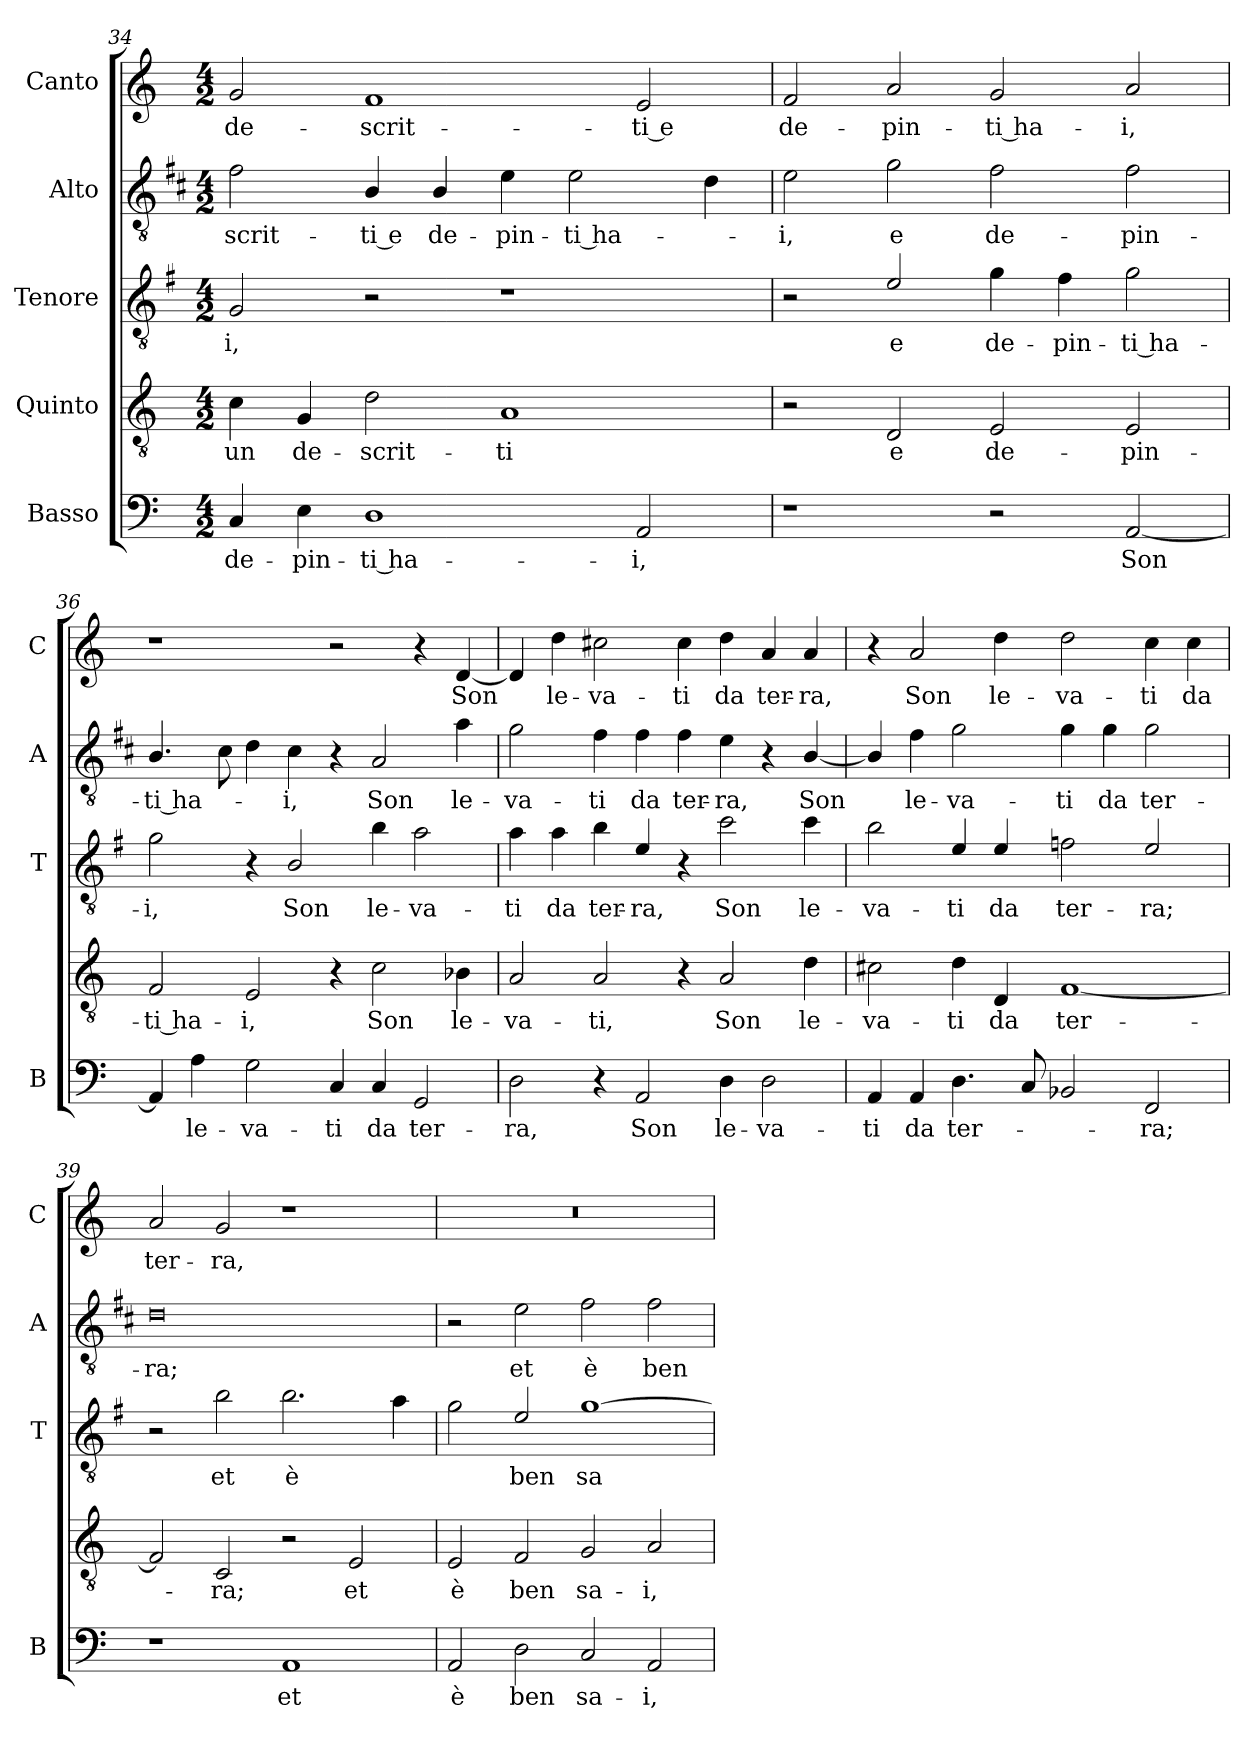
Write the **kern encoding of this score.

**kern	**text	**kern	**text	**kern	**text	**kern	**text	**kern	**text
*part5	*part5	*part4	*part4	*part3	*part3	*part2	*part2	*part1	*part1
*staff5	*staff5	*staff4	*staff4	*staff3	*staff3	*staff2	*staff2	*staff1	*staff1
*I"Basso	*	*I"Quinto	*	*I"Tenore	*	*I"Alto	*	*I"Canto	*
*I'B	*	*	*	*I'T	*	*I'A	*	*I'C	*
*clefF4	*	*clefGv2	*	*clefGv2	*	*clefGv2	*	*clefG2	*
*	*	*	*	*ITrd4c7	*	*ITrd1c2	*	*	*
*k[]	*	*k[]	*	*k[]	*	*k[]	*	*k[]	*
*C:	*	*C:	*	*C:	*	*C:	*	*C:	*
*M4/2	*	*M4/2	*	*M4/2	*	*M4/2	*	*M4/2	*
=34	=34	=34	=34	=34	=34	=34	=34	=34	=34
!	!LO:LY:b	!	!LO:LY:b	!	!LO:LY:b	!	!LO:LY:b	!	!LO:LY:b
4C/	de-	4c\	un	2C/	-i,	2e\	-scrit-	2g/	de-
!	!LO:LY:b	!	!LO:LY:b	!	!	!	!	!	!
4E\	-pin-	4G/	de-	.	.	.	.	.	.
!	!LO:LY:b	!	!LO:LY:b	!	!	!	!LO:LY:b	!	!LO:LY:b
1D	-ti ha-	2d\	-scrit-	2r	.	4A/	-ti e	1f	-scrit-
!	!	!	!	!	!	!	!LO:LY:b	!	!
.	.	.	.	.	.	4A/	de-	.	.
!	!	!	!LO:LY:b	!	!	!	!LO:LY:b	!	!
.	.	1A	-ti	1r	.	4d\	-pin-	.	.
!	!	!	!	!	!	!	!LO:LY:b	!	!
.	.	.	.	.	.	2d\	-ti ha-	.	.
!	!LO:LY:b	!	!	!	!	!	!	!	!LO:LY:b
2AA/	-i,	.	.	.	.	.	.	2e/	-ti e
.	.	.	.	.	.	4c\	.	.	.
=35	=35	=35	=35	=35	=35	=35	=35	=35	=35
!	!	!	!	!	!	!	!LO:LY:b	!	!LO:LY:b
1r	.	2r	.	2r	.	2d\	-i,	2f/	de-
!	!	!	!LO:LY:b	!	!LO:LY:b	!	!LO:LY:b	!	!LO:LY:b
.	.	2D/	e	2A/	e	2f\	e	2a/	-pin-
!	!	!	!LO:LY:b	!	!LO:LY:b	!	!LO:LY:b	!	!LO:LY:b
2r	.	2E/	de-	4c\	de-	2e\	de-	2g/	-ti ha-
!	!	!	!	!	!LO:LY:b	!	!	!	!
.	.	.	.	4B\	-pin-	.	.	.	.
!	!LO:LY:b	!	!LO:LY:b	!	!LO:LY:b	!	!LO:LY:b	!	!LO:LY:b
[2AA/	Son	2E/	-pin-	2c\	-ti ha-	2e\	-pin-	2a/	-i,
=36	=36	=36	=36	=36	=36	=36	=36	=36	=36
!	!	!	!LO:LY:b	!	!LO:LY:b	!	!LO:LY:b	!	!
4AA/]	.	2F/	-ti ha-	2c\	-i,	4.A/	-ti ha-	1r	.
!	!LO:LY:b	!	!	!	!	!	!	!	!
4A\	le-	.	.	.	.	.	.	.	.
.	.	.	.	.	.	8B\	.	.	.
!	!LO:LY:b	!	!LO:LY:b	!	!	!	!	!	!
2G\	-va-	2E/	-i,	4r	.	4c\	.	.	.
!	!	!	!	!	!LO:LY:b	!	!LO:LY:b	!	!
.	.	.	.	2E/	Son	4B\	-i,	.	.
!	!LO:LY:b	!	!	!	!	!	!	!	!
4C/	-ti	4r	.	.	.	4r	.	2r	.
!	!LO:LY:b	!	!LO:LY:b	!	!LO:LY:b	!	!LO:LY:b	!	!
4C/	da	2c\	Son	4e\	le-	2G/	Son	.	.
!	!LO:LY:b	!	!	!	!LO:LY:b	!	!	!	!
2GG/	ter-	.	.	2d\	-va-	.	.	4r	.
!	!	!	!LO:LY:b	!	!	!	!LO:LY:b	!	!LO:LY:b
.	.	4B-X\	le-	.	.	4g\	le-	[4d/	Son
!!LO:LB:g=z
=37	=37	=37	=37	=37	=37	=37	=37	=37	=37
!	!LO:LY:b	!	!LO:LY:b	!	!LO:LY:b	!	!LO:LY:b	!	!
2D\	-ra,	2A/	-va-	4d\	-ti	2f\	-va-	4d/]	.
!	!	!	!	!	!LO:LY:b	!	!	!	!LO:LY:b
.	.	.	.	4d\	da	.	.	4dd\	le-
!	!	!	!LO:LY:b	!	!LO:LY:b	!	!LO:LY:b	!	!LO:LY:b
4r	.	2A/	-ti,	4e\	ter-	4e\	-ti	2cc#X\	-va-
!	!LO:LY:b	!	!	!	!LO:LY:b	!	!LO:LY:b	!	!
2AA/	Son	.	.	4A/	-ra,	4e\	da	.	.
!	!	!	!	!	!	!	!LO:LY:b	!	!LO:LY:b
.	.	4r	.	4r	.	4e\	ter-	4cc#\	-ti
!	!LO:LY:b	!	!LO:LY:b	!	!LO:LY:b	!	!LO:LY:b	!	!LO:LY:b
4D\	le-	2A/	Son	2f\	Son	4d\	-ra,	4dd\	da
!	!LO:LY:b	!	!	!	!	!	!	!	!LO:LY:b
2D\	-va-	.	.	.	.	4r	.	4a/	ter-
!	!	!	!LO:LY:b	!	!LO:LY:b	!	!LO:LY:b	!	!LO:LY:b
.	.	4d\	le-	4f\	le-	[4A/	Son	4a/	-ra,
=38	=38	=38	=38	=38	=38	=38	=38	=38	=38
!	!LO:LY:b	!	!LO:LY:b	!	!LO:LY:b	!	!	!	!
4AA/	-ti	2c#X\	-va-	2e\	-va-	4A/]	.	4r	.
!	!LO:LY:b	!	!	!	!	!	!LO:LY:b	!	!LO:LY:b
4AA/	da	.	.	.	.	4e\	le-	2a/	Son
!	!LO:LY:b	!	!LO:LY:b	!	!LO:LY:b	!	!LO:LY:b	!	!
4.D\	ter-	4d\	-ti	4A/	-ti	2f\	-va-	.	.
!	!	!	!LO:LY:b	!	!LO:LY:b	!	!	!	!LO:LY:b
.	.	4D/	da	4A/	da	.	.	4dd\	le-
8C/	.	.	.	.	.	.	.	.	.
!	!	!	!LO:LY:b	!	!LO:LY:b	!	!LO:LY:b	!	!LO:LY:b
2BB-X/	.	[1F	ter-	2B-X\	ter-	4f\	-ti	2dd\	-va-
!	!	!	!	!	!	!	!LO:LY:b	!	!
.	.	.	.	.	.	4f\	da	.	.
!	!LO:LY:b	!	!	!	!LO:LY:b	!	!LO:LY:b	!	!LO:LY:b
2FF/	-ra;	.	.	2A/	-ra;	2f\	ter-	4cc\	-ti
!	!	!	!	!	!	!	!	!	!LO:LY:b
.	.	.	.	.	.	.	.	4cc\	da
=39	=39	=39	=39	=39	=39	=39	=39	=39	=39
!	!	!	!	!	!	!	!LO:LY:b	!	!LO:LY:b
1r	.	2F/]	.	2r	.	0c	-ra;	2a/	ter-
!	!	!	!LO:LY:b	!	!LO:LY:b	!	!	!	!LO:LY:b
.	.	2C/	-ra;	2e\	et	.	.	2g/	-ra,
!	!LO:LY:b	!	!	!	!LO:LY:b	!	!	!	!
1AA	et	2r	.	2.e\	è	.	.	1r	.
!	!	!	!LO:LY:b	!	!	!	!	!	!
.	.	2E/	et	.	.	.	.	.	.
.	.	.	.	4d\	.	.	.	.	.
=40	=40	=40	=40	=40	=40	=40	=40	=40	=40
!	!LO:LY:b	!	!LO:LY:b	!	!	!	!	!	!
2AA/	è	2E/	è	2c\	.	2r	.	0r	.
!	!LO:LY:b	!	!LO:LY:b	!	!LO:LY:b	!	!LO:LY:b	!	!
2D\	ben	2F/	ben	2A/	ben	2d\	et	.	.
!	!LO:LY:b	!	!LO:LY:b	!	!LO:LY:b	!	!LO:LY:b	!	!
2C/	sa-	2G/	sa-	[1c	sa-	2e\	è	.	.
!	!LO:LY:b	!	!LO:LY:b	!	!	!	!LO:LY:b	!	!
2AA/	-i,	2A/	-i,	.	.	2e\	ben	.	.
=	=	=	=	=	=	=	=	=	=
*-	*-	*-	*-	*-	*-	*-	*-	*-	*-
